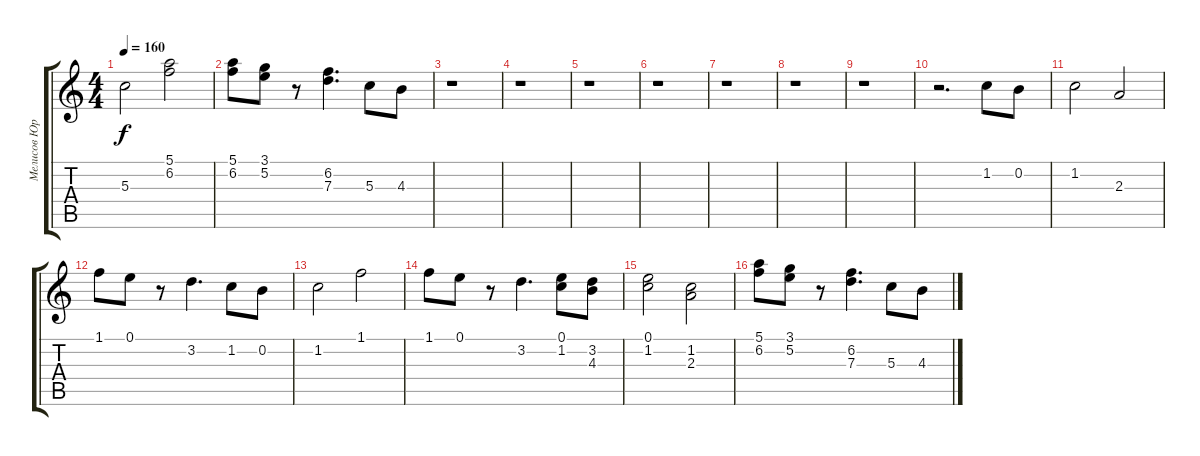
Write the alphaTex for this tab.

\track ("Мелисов Юрий" "Мелисов Юр") {instrument overdrivenguitar}
\staff {score tabs}
\tuning (E4 B3 G3 D3 A2 E2) {hide}
\ts (4 4)
\tempo 160
\clef g2
\ks c
5.3.2{dy f} (5.1 6.2).2 |
(5.1 6.2).8 (3.1 5.2).8 r.8 (6.2 7.3).4{d} 5.3.8 4.3.8 |
r.1 |
r.1 |
r.1 |
r.1 |
r.1 |
r.1 |
r.1 |
r.2{d} 1.2.8 0.2.8 |
1.2.2 2.3.2 |
1.1.8 0.1.8 r.8 3.2.4{d} 1.2.8 0.2.8 |
1.2.2 1.1.2 |
1.1.8 0.1.8 r.8 3.2.4{d} (0.1 1.2).8 (3.2 4.3).8 |
(0.1 1.2).2 (1.2 2.3).2 |
(5.1 6.2).8 (3.1 5.2).8 r.8 (6.2 7.3).4{d} 5.3.8 4.3.8
